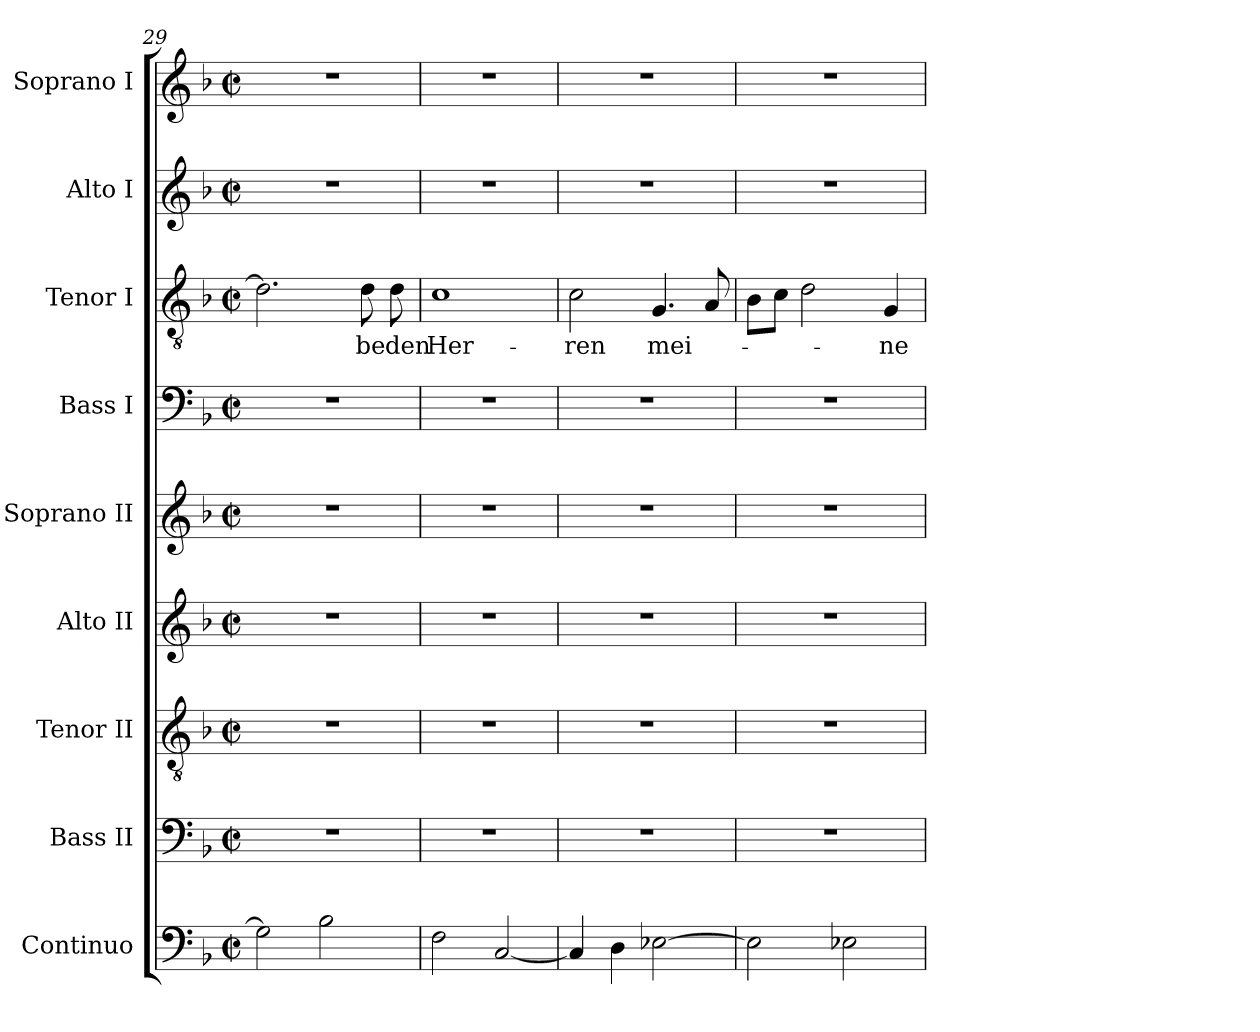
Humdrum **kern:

**kern	**kern	**kern	**kern	**kern	**kern	**kern	**text	**kern	**kern
*part9	*part8	*part7	*part6	*part5	*part4	*part3	*part3	*part2	*part1
*staff9	*staff8	*staff7	*staff6	*staff5	*staff4	*staff3	*staff3	*staff2	*staff1
*I"Continuo	*I"Bass II	*I"Tenor II	*I"Alto II	*I"Soprano II	*I"Bass I	*I"Tenor I	*	*I"Alto I	*I"Soprano I
*I'Continuo	*I'Bass II	*I'Tenor II	*I'Alto II	*I'Soprano II	*I'Bass I	*I'Tenor I	*	*I'Alto I	*I'Soprano I
*clefF4	*clefF4	*clefGv2	*clefG2	*clefG2	*clefF4	*clefGv2	*	*clefG2	*clefG2
*k[b-]	*k[b-]	*k[b-]	*k[b-]	*k[b-]	*k[b-]	*k[b-]	*	*k[b-]	*k[b-]
*F:	*F:	*F:	*F:	*F:	*F:	*F:	*	*F:	*F:
*M2/2	*M2/2	*M2/2	*M2/2	*M2/2	*M2/2	*M2/2	*	*M2/2	*M2/2
*met(c|)	*met(c|)	*met(c|)	*met(c|)	*met(c|)	*met(c|)	*met(c|)	*	*met(c|)	*met(c|)
=29	=29	=29	=29	=29	=29	=29	=29	=29	=29
2G]	1r	1r	1r	1r	1r	2.d]	.	1r	1r
2B-	.	.	.	.	.	.	.	.	.
!	!	!	!	!	!	!	!LO:LY:b	!	!
.	.	.	.	.	.	8d	be	.	.
!	!	!	!	!	!	!	!LO:LY:b	!	!
.	.	.	.	.	.	8d	den	.	.
=30	=30	=30	=30	=30	=30	=30	=30	=30	=30
!	!	!	!	!	!	!	!LO:LY:b	!	!
2F	1r	1r	1r	1r	1r	1c	Her-	1r	1r
[2C	.	.	.	.	.	.	.	.	.
=31	=31	=31	=31	=31	=31	=31	=31	=31	=31
!	!	!	!	!	!	!	!LO:LY:b	!	!
4C]	1r	1r	1r	1r	1r	2c	-ren	1r	1r
4D	.	.	.	.	.	.	.	.	.
!	!	!	!	!	!	!	!LO:LY:b	!	!
[2E-X	.	.	.	.	.	4.G	mei-	.	.
.	.	.	.	.	.	8A	.	.	.
=32	=32	=32	=32	=32	=32	=32	=32	=32	=32
2E-]	1r	1r	1r	1r	1r	8B-L	.	1r	1r
.	.	.	.	.	.	8cJ	.	.	.
.	.	.	.	.	.	2d	.	.	.
2E-	.	.	.	.	.	.	.	.	.
!	!	!	!	!	!	!	!LO:LY:b	!	!
.	.	.	.	.	.	4G	ne	.	.
=	=	=	=	=	=	=	=	=	=
*-	*-	*-	*-	*-	*-	*-	*-	*-	*-
